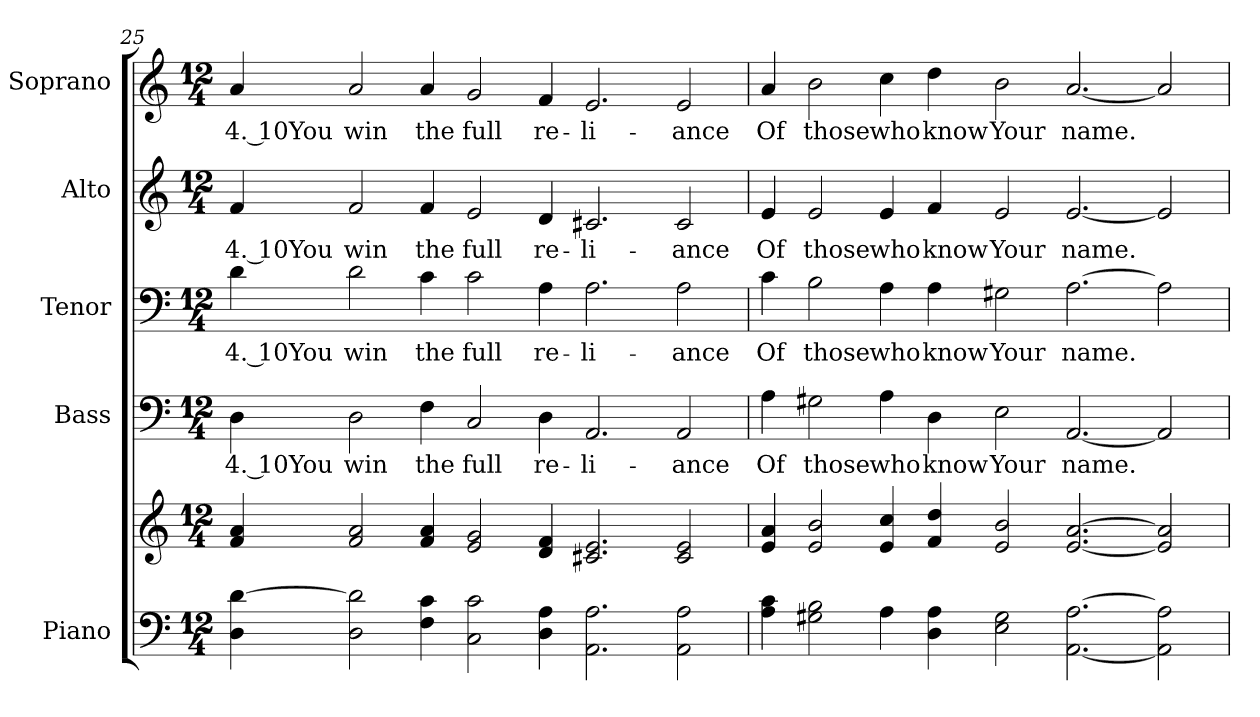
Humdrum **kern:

**kern	**kern	**kern	**text	**kern	**text	**kern	**text	**kern	**text
*part5	*part5	*part4	*part4	*part3	*part3	*part2	*part2	*part1	*part1
*staff6	*staff5	*staff4	*staff4	*staff3	*staff3	*staff2	*staff2	*staff1	*staff1
*I"Piano	*	*I"Bass	*	*I"Tenor	*	*I"Alto	*	*I"Soprano	*
*I'Pno.	*	*I'B.	*	*I'T.	*	*I'A.	*	*I'S.	*
!!LO:PB:g=z
*clefF4	*clefG2	*clefF4	*	*clefF4	*	*clefG2	*	*clefG2	*
*k[]	*k[]	*k[]	*	*k[]	*	*k[]	*	*k[]	*
*C:	*C:	*C:	*	*C:	*	*C:	*	*C:	*
*M12/4	*M12/4	*M12/4	*	*M12/4	*	*M12/4	*	*M12/4	*
=25	=25	=25	=25	=25	=25	=25	=25	=25	=25
!	!	!	!LO:LY:b:color=#000000	!	!	!	!	!	!
!	!	!	!	!	!LO:LY:b:color=#000000	!	!	!	!
!	!	!	!	!	!	!	!LO:LY:b:color=#000000	!	!
!	!	!	!	!	!	!	!	!	!LO:LY:b:color=#000000
4Di\ [>4di	4fi/ 4ai	4Di\	4. 10You	4di\	4. 10You	4fi/	4. 10You	4ai/	4. 10You
!	!	!	!LO:LY:b:color=#000000	!	!	!	!	!	!
!	!	!	!	!	!LO:LY:b:color=#000000	!	!	!	!
!	!	!	!	!	!	!	!LO:LY:b:color=#000000	!	!
!	!	!	!	!	!	!	!	!	!LO:LY:b:color=#000000
2Di\ 2di]	2fi/ 2ai	2Di\	win	2di\	win	2fi/	win	2ai/	win
!	!	!	!LO:LY:b:color=#000000	!	!	!	!	!	!
!	!	!	!	!	!LO:LY:b:color=#000000	!	!	!	!
!	!	!	!	!	!	!	!LO:LY:b:color=#000000	!	!
!	!	!	!	!	!	!	!	!	!LO:LY:b:color=#000000
4Fi\ 4ci	4fi/ 4ai	4Fi\	the	4ci\	the	4fi/	the	4ai/	the
!	!	!	!LO:LY:b:color=#000000	!	!	!	!	!	!
!	!	!	!	!	!LO:LY:b:color=#000000	!	!	!	!
!	!	!	!	!	!	!	!LO:LY:b:color=#000000	!	!
!	!	!	!	!	!	!	!	!	!LO:LY:b:color=#000000
2Ci\ 2ci	2ei/ 2gi	2Ci/	full	2ci\	full	2ei/	full	2gi/	full
!	!	!	!LO:LY:b:color=#000000	!	!	!	!	!	!
!	!	!	!	!	!LO:LY:b:color=#000000	!	!	!	!
!	!	!	!	!	!	!	!LO:LY:b:color=#000000	!	!
!	!	!	!	!	!	!	!	!	!LO:LY:b:color=#000000
4Di\ 4Ai	4di/ 4fi	4Di\	re-	4Ai\	re-	4di/	re-	4fi/	re-
!	!	!	!LO:LY:b:color=#000000	!	!	!	!	!	!
!	!	!	!	!	!LO:LY:b:color=#000000	!	!	!	!
!	!	!	!	!	!	!	!LO:LY:b:color=#000000	!	!
!	!	!	!	!	!	!	!	!	!LO:LY:b:color=#000000
2.AAi\ 2.Ai	2.c#Xi/ 2.ei	2.AAi/	-li-	2.Ai\	-li-	2.c#Xi/	-li-	2.ei/	-li-
!	!	!	!LO:LY:b:color=#000000	!	!	!	!	!	!
!	!	!	!	!	!LO:LY:b:color=#000000	!	!	!	!
!	!	!	!	!	!	!	!LO:LY:b:color=#000000	!	!
!	!	!	!	!	!	!	!	!	!LO:LY:b:color=#000000
2AAi\ 2Ai	2c#i/ 2ei	2AAi/	-ance	2Ai\	-ance	2c#i/	-ance	2ei/	-ance
=26	=26	=26	=26	=26	=26	=26	=26	=26	=26
!	!	!	!LO:LY:b:color=#000000	!	!	!	!	!	!
!	!	!	!	!	!LO:LY:b:color=#000000	!	!	!	!
!	!	!	!	!	!	!	!LO:LY:b:color=#000000	!	!
!	!	!	!	!	!	!	!	!	!LO:LY:b:color=#000000
4Ai\ 4ci	4ei/ 4ai	4Ai\	Of	4ci\	Of	4ei/	Of	4ai/	Of
!	!	!	!LO:LY:b:color=#000000	!	!	!	!	!	!
!	!	!	!	!	!LO:LY:b:color=#000000	!	!	!	!
!	!	!	!	!	!	!	!LO:LY:b:color=#000000	!	!
!	!	!	!	!	!	!	!	!	!LO:LY:b:color=#000000
2G#Xi\ 2Bi	2ei/ 2bi	2G#Xi\	those	2Bi\	those	2ei/	those	2bi\	those
!	!	!	!LO:LY:b:color=#000000	!	!	!	!	!	!
!	!	!	!	!	!LO:LY:b:color=#000000	!	!	!	!
!	!	!	!	!	!	!	!LO:LY:b:color=#000000	!	!
!	!	!	!	!	!	!	!	!	!LO:LY:b:color=#000000
4Ai\	4ei/ 4cci	4Ai\	who	4Ai\	who	4ei/	who	4cci\	who
!	!	!	!LO:LY:b:color=#000000	!	!	!	!	!	!
!	!	!	!	!	!LO:LY:b:color=#000000	!	!	!	!
!	!	!	!	!	!	!	!LO:LY:b:color=#000000	!	!
!	!	!	!	!	!	!	!	!	!LO:LY:b:color=#000000
4Di\ 4Ai	4fi/ 4ddi	4Di\	know	4Ai\	know	4fi/	know	4ddi\	know
!	!	!	!LO:LY:b:color=#000000	!	!	!	!	!	!
!	!	!	!	!	!LO:LY:b:color=#000000	!	!	!	!
!	!	!	!	!	!	!	!LO:LY:b:color=#000000	!	!
!	!	!	!	!	!	!	!	!	!LO:LY:b:color=#000000
2Ei\ 2G#i	2ei/ 2bi	2Ei\	Your	2G#Xi\	Your	2ei/	Your	2bi\	Your
!	!	!	!LO:LY:b:color=#000000	!	!	!	!	!	!
!	!	!	!	!	!LO:LY:b:color=#000000	!	!	!	!
!	!	!	!	!	!	!	!LO:LY:b:color=#000000	!	!
!	!	!	!	!	!	!	!	!	!LO:LY:b:color=#000000
[<2.AAi\ [>2.Ai	[<2.ei/ [>2.ai	[<2.AAi/	name.	[>2.Ai\	name.	[<2.ei/	name.	[<2.ai/	name.
2AAi\] 2Ai]	2ei/] 2ai]	2AAi/]	.	2Ai\]	.	2ei/]	.	2ai/]	.
=	=	=	=	=	=	=	=	=	=
*-	*-	*-	*-	*-	*-	*-	*-	*-	*-
